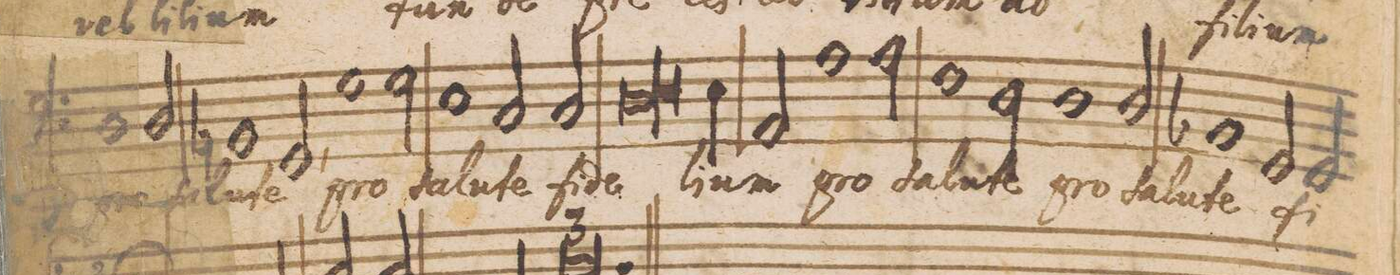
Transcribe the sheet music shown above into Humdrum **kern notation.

**kern	**text	**text
*I"Baſsus.	*	*
*clefF4	*	*
*k[]	*	*
*met(C|)	*	*
*M2/1	*	*
1D\	pro	.
=64-	=64-	=64-
2D/	ſa-	.
1BBn	-lu-	.
=65-	=65-	=65-
2GG,</	-te	.
1G	pro	.
2G\	ſa-	.
=66-	=66-	=66-
1E	-lu-	.
2C/	-te	.
2C/	fi-	.
=67-	=67-	=67-
*lig	*	*
1D	-de-	.
2.E\	.	.
*Xlig	*	*
4E\	-li-	.
=68-	=68-	=68-
2AA/	-um	.
1A	pro	.
2A\	ſa-	.
=69-	=69-	=69-
1F	-lu-	.
2D\	-te	.
1D\	pro	.
=70-	=70-	=70-
2D/	ſa-	.
1BB-X	-lu-	.
=71-	=71-	=71-
2GG/	-te	.
2GG/	fi-	.
*-	*-	*-
